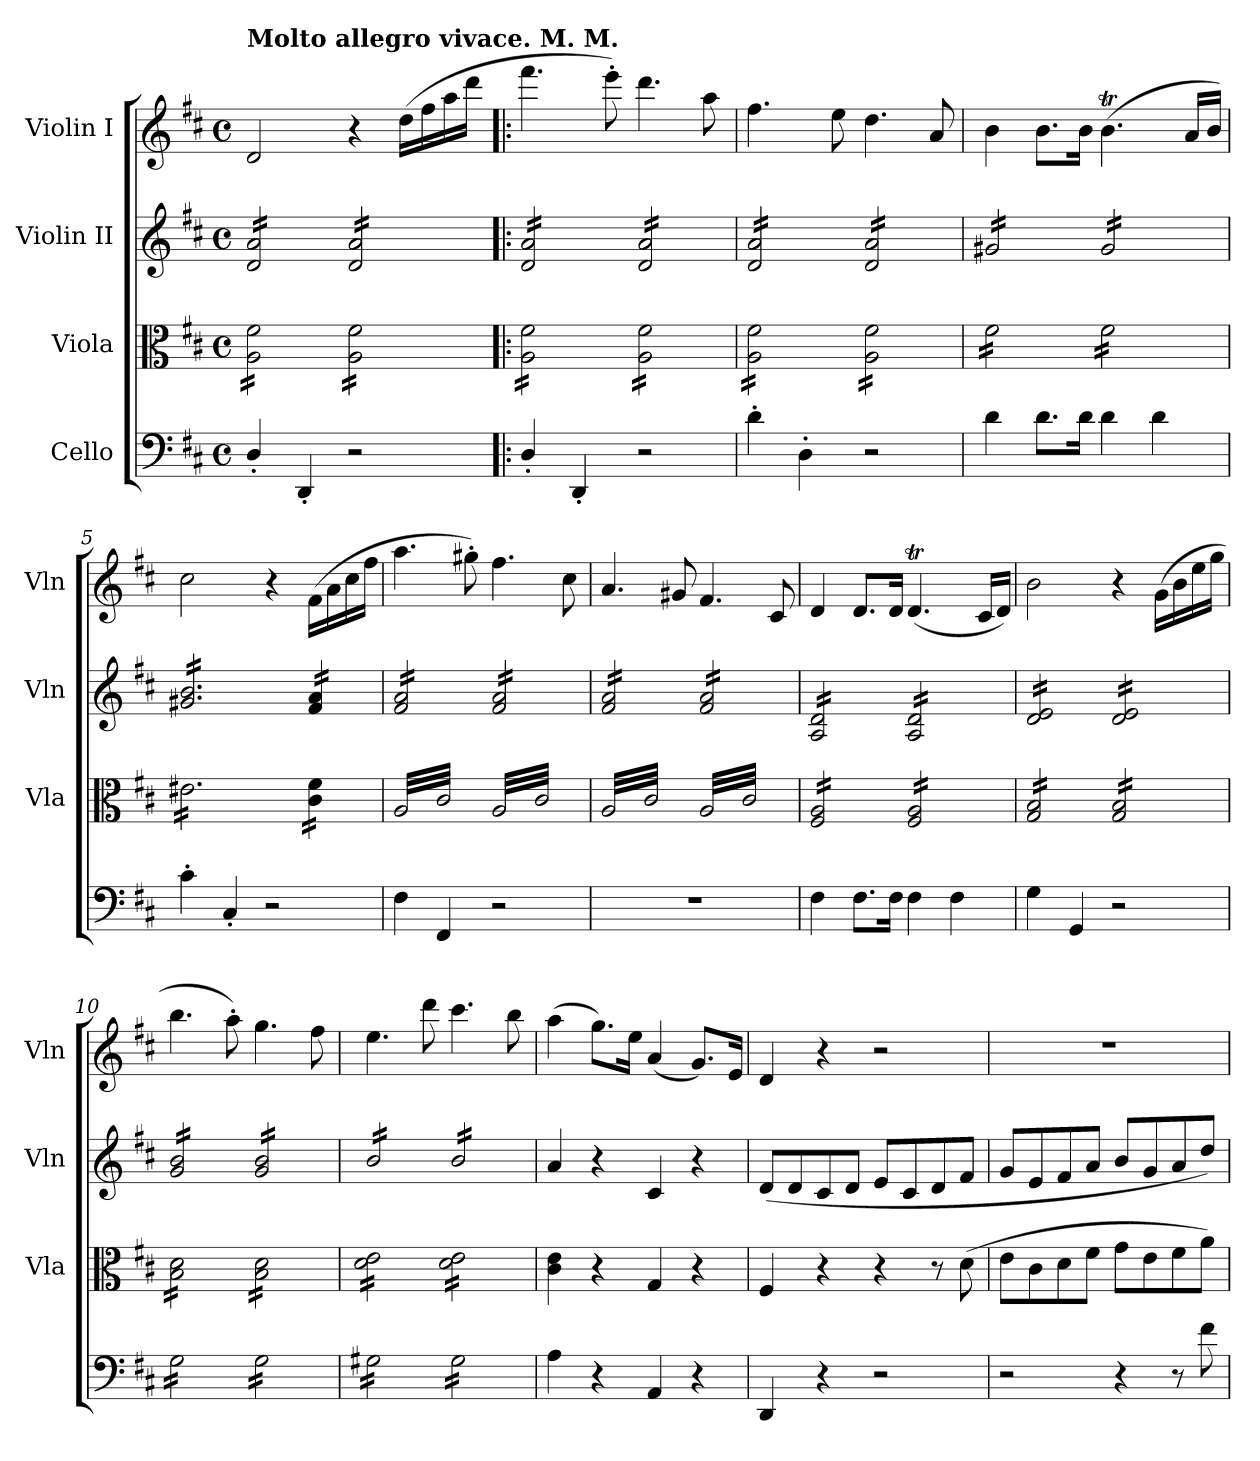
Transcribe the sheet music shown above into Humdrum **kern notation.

**kern	**kern	**kern	**kern
*part4	*part3	*part2	*part1
*staff4	*staff3	*staff2	*staff1
*I"Cello	*I"Viola	*I"Violin II	*I"Violin I
*	*I'Vla	*I'Vln	*I'Vln
*clefF4	*clefC3	*clefG2	*clefG2
*k[f#c#]	*k[f#c#]	*k[f#c#]	*k[f#c#]
*M4/4	*M4/4	*M4/4	*M4/4
*met(c)	*met(c)	*met(c)	*met(c)
*MM176	*MM176	*MM176	*MM176
=1	=1	=1	=1
!	!	!	!LO:TX:a:B:t=Molto allegro vivace. M. M.
*	*tremolo	*	*
*	*	*tremolo	*
4D'/	16A\ 16f#\LL	16d/ 16a/LL	2d/
.	16A\ 16f#\	16d/ 16a/	.
.	16A\ 16f#\	16d/ 16a/	.
.	16A\ 16f#\	16d/ 16a/	.
4DD'/	16A\ 16f#\	16d/ 16a/	.
.	16A\ 16f#\	16d/ 16a/	.
.	16A\ 16f#\	16d/ 16a/	.
.	16A\ 16f#\JJ	16d/ 16a/JJ	.
2r	16A\ 16f#\LL	16d/ 16a/LL	4r
.	16A\ 16f#\	16d/ 16a/	.
.	16A\ 16f#\	16d/ 16a/	.
.	16A\ 16f#\	16d/ 16a/	.
.	16A\ 16f#\	16d/ 16a/	(>16dd\LL
.	16A\ 16f#\	16d/ 16a/	16ff#\
.	16A\ 16f#\	16d/ 16a/	16aa\
.	16A\ 16f#\JJ	16d/ 16a/JJ	16ddd\JJ
=2!|:	=2!|:	=2!|:	=2!|:
4D'/	16A\ 16f#\LL	16d/ 16a/LL	4.fff#\
.	16A\ 16f#\	16d/ 16a/	.
.	16A\ 16f#\	16d/ 16a/	.
.	16A\ 16f#\	16d/ 16a/	.
4DD'/	16A\ 16f#\	16d/ 16a/	.
.	16A\ 16f#\	16d/ 16a/	.
.	16A\ 16f#\	16d/ 16a/	8eee'\)
.	16A\ 16f#\JJ	16d/ 16a/JJ	.
2r	16A\ 16f#\LL	16d/ 16a/LL	4.ddd\
.	16A\ 16f#\	16d/ 16a/	.
.	16A\ 16f#\	16d/ 16a/	.
.	16A\ 16f#\	16d/ 16a/	.
.	16A\ 16f#\	16d/ 16a/	.
.	16A\ 16f#\	16d/ 16a/	.
.	16A\ 16f#\	16d/ 16a/	8aa\
.	16A\ 16f#\JJ	16d/ 16a/JJ	.
=3	=3	=3	=3
4d'\	16A\ 16f#\LL	16d/ 16a/LL	4.ff#\
.	16A\ 16f#\	16d/ 16a/	.
.	16A\ 16f#\	16d/ 16a/	.
.	16A\ 16f#\	16d/ 16a/	.
4D'\	16A\ 16f#\	16d/ 16a/	.
.	16A\ 16f#\	16d/ 16a/	.
.	16A\ 16f#\	16d/ 16a/	8ee\
.	16A\ 16f#\JJ	16d/ 16a/JJ	.
2r	16A\ 16f#\LL	16d/ 16a/LL	4.dd\
.	16A\ 16f#\	16d/ 16a/	.
.	16A\ 16f#\	16d/ 16a/	.
.	16A\ 16f#\	16d/ 16a/	.
.	16A\ 16f#\	16d/ 16a/	.
.	16A\ 16f#\	16d/ 16a/	.
.	16A\ 16f#\	16d/ 16a/	8a/
.	16A\ 16f#\JJ	16d/ 16a/JJ	.
=4	=4	=4	=4
4d\	16f#\LL	16g#X/LL	4b\
.	16f#\	16g#X/	.
.	16f#\	16g#X/	.
.	16f#\	16g#X/	.
8.d\L	16f#\	16g#X/	8.b\L
.	16f#\	16g#X/	.
.	16f#\	16g#X/	.
16d\Jk	16f#\JJ	16g#X/JJ	16b\Jk
4d\	16f#\LL	16g#/LL	(>4.bT\
.	16f#\	16g#/	.
.	16f#\	16g#/	.
.	16f#\	16g#/	.
4d\	16f#\	16g#/	.
.	16f#\	16g#/	.
.	16f#\	16g#/	16a/LL
.	16f#\JJ	16g#/JJ	16b/JJ)
=5	=5	=5	=5
4c#'\	16e#X\LL	16g#X/ 16b/LL	2cc#\
.	16e#X\	16g#X/ 16b/	.
.	16e#X\	16g#X/ 16b/	.
.	16e#X\	16g#X/ 16b/	.
4C#'/	16e#X\	16g#X/ 16b/	.
.	16e#X\	16g#X/ 16b/	.
.	16e#X\	16g#X/ 16b/	.
.	16e#X\	16g#X/ 16b/	.
2r	16e#X\	16g#X/ 16b/	4r
.	16e#X\	16g#X/ 16b/	.
.	16e#X\	16g#X/ 16b/	.
.	16e#X\JJ	16g#X/ 16b/JJ	.
.	16c#\ 16f#\LL	16f#/ 16a/LL	(>16f#\LL
.	16c#\ 16f#\	16f#/ 16a/	16a\
.	16c#\ 16f#\	16f#/ 16a/	16cc#\
.	16c#\ 16f#\JJ	16f#/ 16a/JJ	16ff#\JJ
=6	=6	=6	=6
4F#\	32A/LLL	16f#/ 16a/LL	4.aa\
.	32c#/	.	.
.	32A/	16f#/ 16a/	.
.	32c#/	.	.
.	32A/	16f#/ 16a/	.
.	32c#/	.	.
.	32A/	16f#/ 16a/	.
.	32c#/	.	.
4FF#/	32A/	16f#/ 16a/	.
.	32c#/	.	.
.	32A/	16f#/ 16a/	.
.	32c#/	.	.
.	32A/	16f#/ 16a/	8gg#X'\)
.	32c#/	.	.
.	32A/	16f#/ 16a/JJ	.
.	32c#/JJJ	.	.
2r	32A/LLL	16f#/ 16a/LL	4.ff#\
.	32c#/	.	.
.	32A/	16f#/ 16a/	.
.	32c#/	.	.
.	32A/	16f#/ 16a/	.
.	32c#/	.	.
.	32A/	16f#/ 16a/	.
.	32c#/	.	.
.	32A/	16f#/ 16a/	.
.	32c#/	.	.
.	32A/	16f#/ 16a/	.
.	32c#/	.	.
.	32A/	16f#/ 16a/	8cc#\
.	32c#/	.	.
.	32A/	16f#/ 16a/JJ	.
.	32c#/JJJ	.	.
=7	=7	=7	=7
1r	32A/LLL	16f#/ 16a/LL	4.a/
.	32c#/	.	.
.	32A/	16f#/ 16a/	.
.	32c#/	.	.
.	32A/	16f#/ 16a/	.
.	32c#/	.	.
.	32A/	16f#/ 16a/	.
.	32c#/	.	.
.	32A/	16f#/ 16a/	.
.	32c#/	.	.
.	32A/	16f#/ 16a/	.
.	32c#/	.	.
.	32A/	16f#/ 16a/	8g#X/
.	32c#/	.	.
.	32A/	16f#/ 16a/JJ	.
.	32c#/JJJ	.	.
.	32A/LLL	16f#/ 16a/LL	4.f#/
.	32c#/	.	.
.	32A/	16f#/ 16a/	.
.	32c#/	.	.
.	32A/	16f#/ 16a/	.
.	32c#/	.	.
.	32A/	16f#/ 16a/	.
.	32c#/	.	.
.	32A/	16f#/ 16a/	.
.	32c#/	.	.
.	32A/	16f#/ 16a/	.
.	32c#/	.	.
.	32A/	16f#/ 16a/	8c#/
.	32c#/	.	.
.	32A/	16f#/ 16a/JJ	.
.	32c#/JJJ	.	.
=8	=8	=8	=8
4F#\	16F#/ 16A/LL	16A/ 16d/LL	4d/
.	.	.	.
.	16F#/ 16A/	16A/ 16d/	.
.	.	.	.
.	16F#/ 16A/	16A/ 16d/	.
.	.	.	.
.	16F#/ 16A/	16A/ 16d/	.
.	.	.	.
8.F#\L	16F#/ 16A/	16A/ 16d/	8.d/L
.	16F#/ 16A/	16A/ 16d/	.
.	16F#/ 16A/	16A/ 16d/	.
16F#\Jk	16F#/ 16A/JJ	16A/ 16d/JJ	16d/Jk
4F#\	16F#/ 16A/LL	16A/ 16d/LL	(<4.dT/
.	16F#/ 16A/	16A/ 16d/	.
.	16F#/ 16A/	16A/ 16d/	.
.	16F#/ 16A/	16A/ 16d/	.
4F#\	16F#/ 16A/	16A/ 16d/	.
.	16F#/ 16A/	16A/ 16d/	.
.	16F#/ 16A/	16A/ 16d/	16c#/LL
.	16F#/ 16A/JJ	16A/ 16d/JJ	16d/JJ)
=9	=9	=9	=9
4G\	16G/ 16B/LL	16d/ 16e/LL	2b\
.	16G/ 16B/	16d/ 16e/	.
.	16G/ 16B/	16d/ 16e/	.
.	16G/ 16B/	16d/ 16e/	.
4GG/	16G/ 16B/	16d/ 16e/	.
.	16G/ 16B/	16d/ 16e/	.
.	16G/ 16B/	16d/ 16e/	.
.	16G/ 16B/JJ	16d/ 16e/JJ	.
2r	16G/ 16B/LL	16d/ 16e/LL	4r
.	16G/ 16B/	16d/ 16e/	.
.	16G/ 16B/	16d/ 16e/	.
.	16G/ 16B/	16d/ 16e/	.
.	16G/ 16B/	16d/ 16e/	(>16g\LL
.	16G/ 16B/	16d/ 16e/	16b\
.	16G/ 16B/	16d/ 16e/	16ee\
.	16G/ 16B/JJ	16d/ 16e/JJ	16gg\JJ
=10	=10	=10	=10
*tremolo	*	*	*
16G\LL	16B\ 16d\LL	16g/ 16b/LL	4.bb\
16G\	16B\ 16d\	16g/ 16b/	.
16G\	16B\ 16d\	16g/ 16b/	.
16G\	16B\ 16d\	16g/ 16b/	.
16G\	16B\ 16d\	16g/ 16b/	.
16G\	16B\ 16d\	16g/ 16b/	.
16G\	16B\ 16d\	16g/ 16b/	8aa'\)
16G\JJ	16B\ 16d\JJ	16g/ 16b/JJ	.
16G\LL	16B\ 16d\LL	16g/ 16b/LL	4.gg\
16G\	16B\ 16d\	16g/ 16b/	.
16G\	16B\ 16d\	16g/ 16b/	.
16G\	16B\ 16d\	16g/ 16b/	.
16G\	16B\ 16d\	16g/ 16b/	.
16G\	16B\ 16d\	16g/ 16b/	.
16G\	16B\ 16d\	16g/ 16b/	8ff#\
16G\JJ	16B\ 16d\JJ	16g/ 16b/JJ	.
=11	=11	=11	=11
16G#X\LL	16d\ 16e\LL	16b/LL	4.ee\
16G#X\	16d\ 16e\	16b/	.
16G#X\	16d\ 16e\	16b/	.
16G#X\	16d\ 16e\	16b/	.
16G#X\	16d\ 16e\	16b/	.
16G#X\	16d\ 16e\	16b/	.
16G#X\	16d\ 16e\	16b/	8ddd\
16G#X\JJ	16d\ 16e\JJ	16b/JJ	.
16G#\LL	16d\ 16e\LL	16b/LL	4.ccc#\
16G#\	16d\ 16e\	16b/	.
16G#\	16d\ 16e\	16b/	.
16G#\	16d\ 16e\	16b/	.
16G#\	16d\ 16e\	16b/	.
16G#\	16d\ 16e\	16b/	.
16G#\	16d\ 16e\	16b/	8bb\
16G#\JJ	16d\ 16e\JJ	16b/JJ	.
*	*	*Xtremolo	*
*	*Xtremolo	*	*
*Xtremolo	*	*	*
!!LO:LB:g=z
=12	=12	=12	=12
4A\	4c#\ 4e\	4a/	(>4aa\
4r	4r	4r	8.gg\L)
.	.	.	16ee\Jk
4AA/	4G/	4c#/	(<4a/
4r	4r	4r	8.g/L)
.	.	.	16e/Jk
=13	=13	=13	=13
4DD/	4F#/	(>8d/L	4d/
.	.	8d/	.
4r	4r	8c#/	4r
.	.	8d/J	.
2r	4r	8e/L	2r
.	.	8c#/	.
.	8r	8d/	.
.	(>8d\	8f#/J	.
=14	=14	=14	=14
2r	8e\L	8g/L	1r
.	8c#\	8e/	.
.	8d\	8f#/	.
.	8f#\J	8a/J	.
4r	8g\L	8b/L	.
.	8e\	8g/	.
8r	8f#\	8a/	.
8f#\	8a\J)	8dd/J)	.
=	=	=	=
*-	*-	*-	*-
